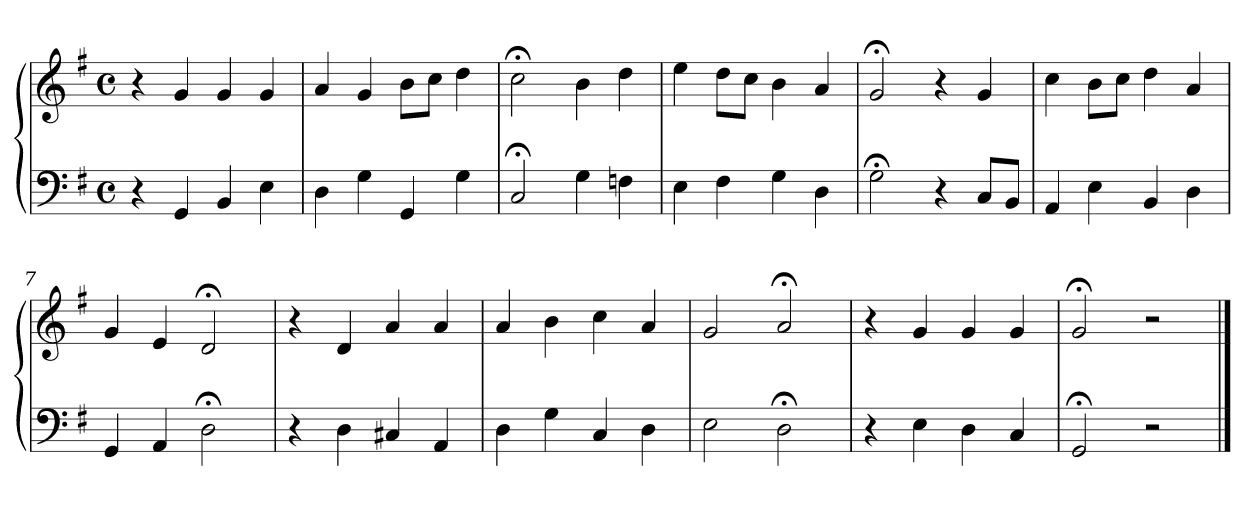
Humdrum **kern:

**kern	**kern
*part1	*part1
*staff2	*staff1
*clefF4	*clefG2
*k[f#]	*k[f#]
*M4/4	*M4/4
*met(c)	*met(c)
=1	=1
4r	4r
4GG	4g
4BB	4g
4E	4g
=2	=2
4D	4a
4G	4g
4GG	8bL
.	8ccJ
4G	4dd
=3	=3
2C;<	2cc;<
4G	4b
4Fn	4dd
=4	=4
4E	4ee
4F#	8ddL
.	8ccJ
4G	4b
4D	4a
=5	=5
2G;<	2g;<
4r	4r
8CL	4g
8BBJ	.
=6	=6
4AA	4cc
4E	8bL
.	8ccJ
4BB	4dd
4D	4a
=7	=7
4GG	4g
4AA	4e
2D;<	2d;<
!!LO:LB:g=z
=8	=8
4r	4r
4D	4d
4C#X	4a
4AA	4a
=9	=9
4D	4a
4G	4b
4C	4cc
4D	4a
=10	=10
2E	2g
2D;<	2a;<
=11	=11
4r	4r
4E	4g
4D	4g
4C	4g
=12	=12
2GG;<	2g;<
2r	2r
==	==
*-	*-
